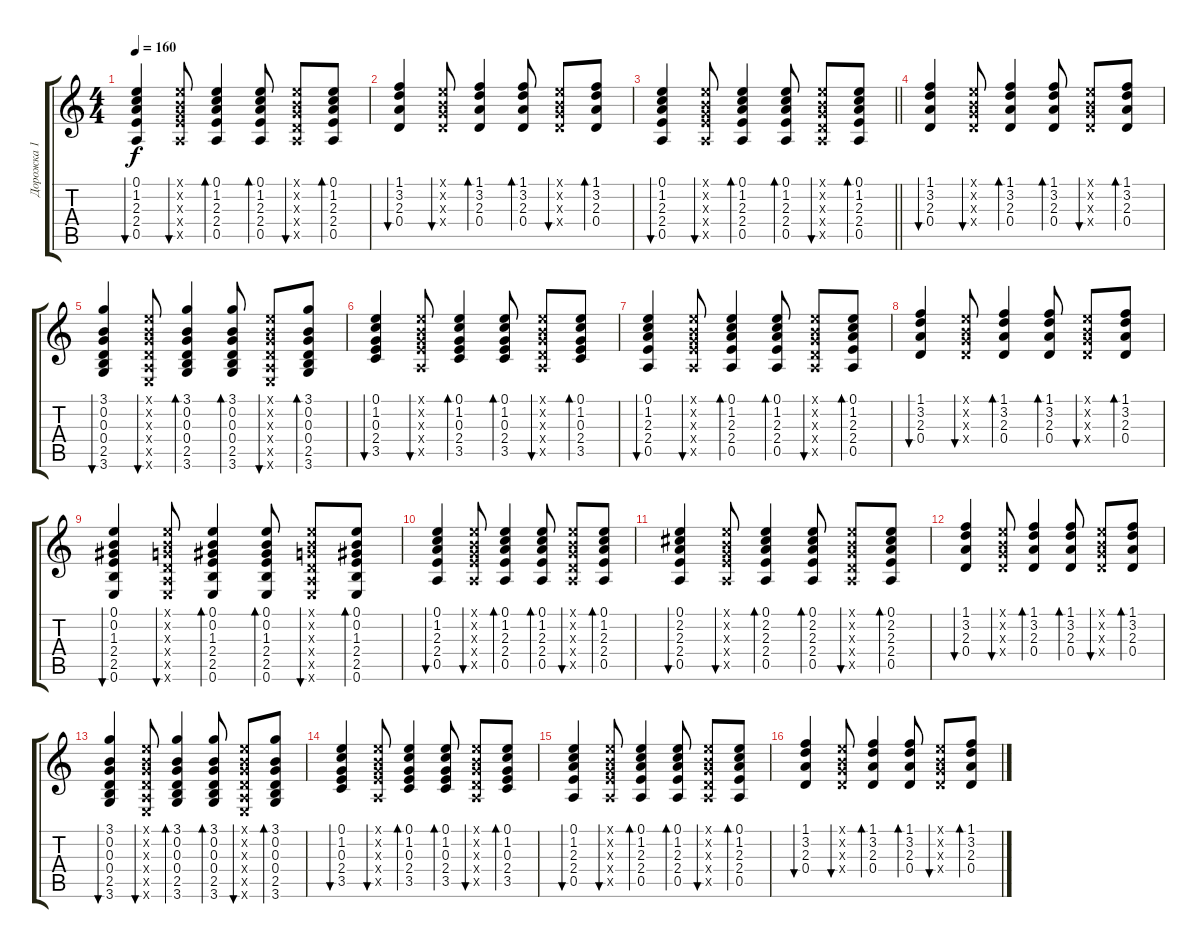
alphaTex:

\track ("Дорожка 1" "Дорожка 1") {instrument acousticguitarsteel}
\staff {score tabs}
\tuning (E4 B3 G3 D3 A2 E2) {hide}
\ts (4 4)
\tempo 160
\clef g2
\ks c
(0.1 1.2 2.3 2.4 0.5).4{bu 60 dy f} (0.1{x} 0.2{x} 0.3{x} 2.4{x} 0.5{x}).8{bu 60} (0.1 1.2 2.3 2.4 0.5).4{bd 60} (0.1 1.2 2.3 2.4 0.5).8{bd 60} (0.1{x} 0.2{x} 0.3{x} 0.4{x} 0.5{x}).8{bu 60} (0.1 1.2 2.3 2.4 0.5).8{bd 60} |
(1.1 3.2 2.3 0.4).4{bu 60} (0.1{x} 0.2{x} 0.3{x} 0.4{x}).8{bu 60} (1.1 3.2 2.3 0.4).4{bd 60} (1.1 3.2 2.3 0.4).8{bd 60} (0.1{x} 0.2{x} 0.3{x} 0.4{x}).8{bu 60} (1.1 3.2 2.3 0.4).8{bd 60} |
\barLineRight lightlight
(0.1 1.2 2.3 2.4 0.5).4{bu 60} (0.1{x} 0.2{x} 0.3{x} 2.4{x} 0.5{x}).8{bu 60} (0.1 1.2 2.3 2.4 0.5).4{bd 60} (0.1 1.2 2.3 2.4 0.5).8{bd 60} (0.1{x} 0.2{x} 0.3{x} 0.4{x} 0.5{x}).8{bu 60} (0.1 1.2 2.3 2.4 0.5).8{bd 60} |
(1.1 3.2 2.3 0.4).4{bu 60} (0.1{x} 0.2{x} 0.3{x} 0.4{x}).8{bu 60} (1.1 3.2 2.3 0.4).4{bd 60} (1.1 3.2 2.3 0.4).8{bd 60} (0.1{x} 0.2{x} 0.3{x} 0.4{x}).8{bu 60} (1.1 3.2 2.3 0.4).8{bd 60} |
(3.1 0.2 0.3 0.4 2.5 3.6).4{bu 60} (0.1{x} 0.2{x} 0.3{x} 0.4{x} 0.5{x} 0.6{x}).8{bu 60} (3.1 0.2 0.3 0.4 2.5 3.6).4{bd 60} (3.1 0.2 0.3 0.4 2.5 3.6).8{bd 60} (0.1{x} 0.2{x} 0.3{x} 0.4{x} 0.5{x} 0.6{x}).8{bu 60} (3.1 0.2 0.3 0.4 2.5 3.6).8{bd 60} |
(0.1 1.2 0.3 2.4 3.5).4{bu 60} (0.1{x} 0.2{x} 0.3{x} 2.4{x} 0.5{x}).8{bu 60} (0.1 1.2 0.3 2.4 3.5).4{bd 60} (0.1 1.2 0.3 2.4 3.5).8{bd 60} (0.1{x} 0.2{x} 0.3{x} 0.4{x} 0.5{x}).8{bu 60} (0.1 1.2 0.3 2.4 3.5).8{bd 60} |
(0.1 1.2 2.3 2.4 0.5).4{bu 60} (0.1{x} 0.2{x} 0.3{x} 2.4{x} 0.5{x}).8{bu 60} (0.1 1.2 2.3 2.4 0.5).4{bd 60} (0.1 1.2 2.3 2.4 0.5).8{bd 60} (0.1{x} 0.2{x} 0.3{x} 0.4{x} 0.5{x}).8{bu 60} (0.1 1.2 2.3 2.4 0.5).8{bd 60} |
(1.1 3.2 2.3 0.4).4{bu 60} (0.1{x} 0.2{x} 0.3{x} 0.4{x}).8{bu 60} (1.1 3.2 2.3 0.4).4{bd 60} (1.1 3.2 2.3 0.4).8{bd 60} (0.1{x} 0.2{x} 0.3{x} 0.4{x}).8{bu 60} (1.1 3.2 2.3 0.4).8{bd 60} |
(0.1 0.2 1.3 2.4 2.5 0.6).4{bu 60} (0.1{x} 0.2{x} 0.3{x} 0.4{x} 0.5{x} 0.6{x}).8{bu 60} (0.1 0.2 1.3 2.4 2.5 0.6).4{bd 60} (0.1 0.2 1.3 2.4 2.5 0.6).8{bd 60} (0.1{x} 0.2{x} 0.3{x} 0.4{x} 0.5{x} 0.6{x}).8{bu 60} (0.1 0.2 1.3 2.4 2.5 0.6).8{bd 60} |
(0.1 1.2 2.3 2.4 0.5).4{bu 60} (0.1{x} 0.2{x} 0.3{x} 2.4{x} 0.5{x}).8{bu 60} (0.1 1.2 2.3 2.4 0.5).4{bd 60} (0.1 1.2 2.3 2.4 0.5).8{bd 60} (0.1{x} 0.2{x} 0.3{x} 0.4{x} 0.5{x}).8{bu 60} (0.1 1.2 2.3 2.4 0.5).8{bd 60} |
(0.1 2.2 2.3 2.4 0.5).4{bu 60} (0.1{x} 0.2{x} 0.3{x} 2.4{x} 0.5{x}).8{bu 60} (0.1 2.2 2.3 2.4 0.5).4{bd 60} (0.1 2.2 2.3 2.4 0.5).8{bd 60} (0.1{x} 0.2{x} 0.3{x} 0.4{x} 0.5{x}).8{bu 60} (0.1 2.2 2.3 2.4 0.5).8{bd 60} |
(1.1 3.2 2.3 0.4).4{bu 60} (0.1{x} 0.2{x} 0.3{x} 0.4{x}).8{bu 60} (1.1 3.2 2.3 0.4).4{bd 60} (1.1 3.2 2.3 0.4).8{bd 60} (0.1{x} 0.2{x} 0.3{x} 0.4{x}).8{bu 60} (1.1 3.2 2.3 0.4).8{bd 60} |
(3.1 0.2 0.3 0.4 2.5 3.6).4{bu 60} (0.1{x} 0.2{x} 0.3{x} 0.4{x} 0.5{x} 0.6{x}).8{bu 60} (3.1 0.2 0.3 0.4 2.5 3.6).4{bd 60} (3.1 0.2 0.3 0.4 2.5 3.6).8{bd 60} (0.1{x} 0.2{x} 0.3{x} 0.4{x} 0.5{x} 0.6{x}).8{bu 60} (3.1 0.2 0.3 0.4 2.5 3.6).8{bd 60} |
(0.1 1.2 0.3 2.4 3.5).4{bu 60} (0.1{x} 0.2{x} 0.3{x} 2.4{x} 0.5{x}).8{bu 60} (0.1 1.2 0.3 2.4 3.5).4{bd 60} (0.1 1.2 0.3 2.4 3.5).8{bd 60} (0.1{x} 0.2{x} 0.3{x} 0.4{x} 0.5{x}).8{bu 60} (0.1 1.2 0.3 2.4 3.5).8{bd 60} |
(0.1 1.2 2.3 2.4 0.5).4{bu 60} (0.1{x} 0.2{x} 0.3{x} 2.4{x} 0.5{x}).8{bu 60} (0.1 1.2 2.3 2.4 0.5).4{bd 60} (0.1 1.2 2.3 2.4 0.5).8{bd 60} (0.1{x} 0.2{x} 0.3{x} 0.4{x} 0.5{x}).8{bu 60} (0.1 1.2 2.3 2.4 0.5).8{bd 60} |
(1.1 3.2 2.3 0.4).4{bu 60} (0.1{x} 0.2{x} 0.3{x} 0.4{x}).8{bu 60} (1.1 3.2 2.3 0.4).4{bd 60} (1.1 3.2 2.3 0.4).8{bd 60} (0.1{x} 0.2{x} 0.3{x} 0.4{x}).8{bu 60} (1.1 3.2 2.3 0.4).8{bd 60}
